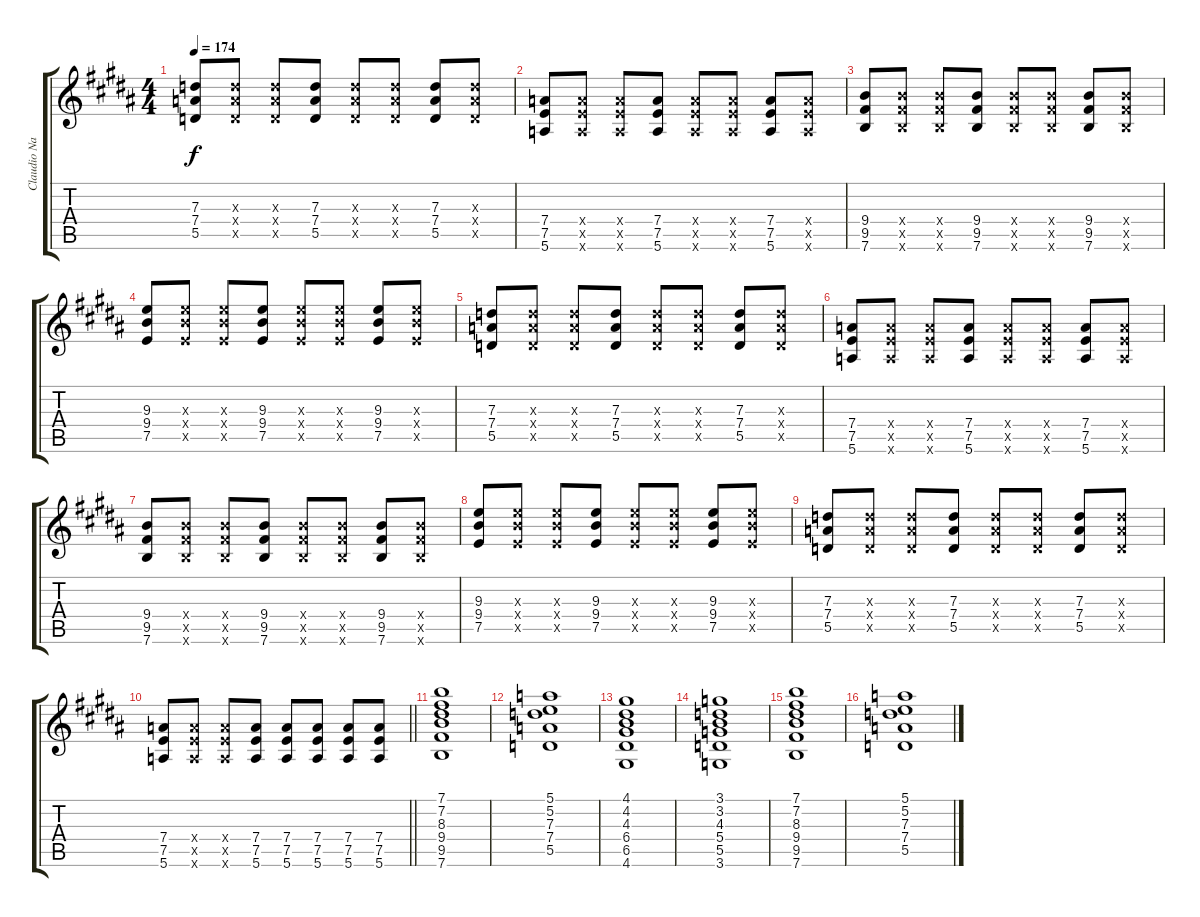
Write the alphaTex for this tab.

\track ("Claudio Narea (Guitarra)" "Claudio Na") {instrument distortionguitar}
\staff {score tabs}
\tuning (E4 B3 G3 D3 A2 E2) {hide}
\ts (4 4)
\tempo 174
\clef g2
\ks b
(7.3 7.4 5.5).8{dy f} (7.3{x} 7.4{x} 5.5{x}).8 (7.3{x} 7.4{x} 5.5{x}).8 (7.3 7.4 5.5).8 (7.3{x} 7.4{x} 5.5{x}).8 (7.3{x} 7.4{x} 5.5{x}).8 (7.3 7.4 5.5).8 (7.3{x} 7.4{x} 5.5{x}).8 |
(7.4 7.5 5.6).8 (7.4{x} 7.5{x} 5.6{x}).8 (7.4{x} 7.5{x} 5.6{x}).8 (7.4 7.5 5.6).8 (7.4{x} 7.5{x} 5.6{x}).8 (7.4{x} 7.5{x} 5.6{x}).8 (7.4 7.5 5.6).8 (7.4{x} 7.5{x} 5.6{x}).8 |
(9.4 9.5 7.6).8 (9.4{x} 9.5{x} 7.6{x}).8 (9.4{x} 9.5{x} 7.6{x}).8 (9.4 9.5 7.6).8 (9.4{x} 9.5{x} 7.6{x}).8 (9.4{x} 9.5{x} 7.6{x}).8 (9.4 9.5 7.6).8 (9.4{x} 9.5{x} 7.6{x}).8 |
(9.3 9.4 7.5).8 (9.3{x} 9.4{x} 7.5{x}).8 (9.3{x} 9.4{x} 7.5{x}).8 (9.3 9.4 7.5).8 (9.3{x} 9.4{x} 7.5{x}).8 (9.3{x} 9.4{x} 7.5{x}).8 (9.3 9.4 7.5).8 (9.3{x} 9.4{x} 7.5{x}).8 |
(7.3 7.4 5.5).8 (7.3{x} 7.4{x} 5.5{x}).8 (7.3{x} 7.4{x} 5.5{x}).8 (7.3 7.4 5.5).8 (7.3{x} 7.4{x} 5.5{x}).8 (7.3{x} 7.4{x} 5.5{x}).8 (7.3 7.4 5.5).8 (7.3{x} 7.4{x} 5.5{x}).8 |
(7.4 7.5 5.6).8 (7.4{x} 7.5{x} 5.6{x}).8 (7.4{x} 7.5{x} 5.6{x}).8 (7.4 7.5 5.6).8 (7.4{x} 7.5{x} 5.6{x}).8 (7.4{x} 7.5{x} 5.6{x}).8 (7.4 7.5 5.6).8 (7.4{x} 7.5{x} 5.6{x}).8 |
(9.4 9.5 7.6).8 (9.4{x} 9.5{x} 7.6{x}).8 (9.4{x} 9.5{x} 7.6{x}).8 (9.4 9.5 7.6).8 (9.4{x} 9.5{x} 7.6{x}).8 (9.4{x} 9.5{x} 7.6{x}).8 (9.4 9.5 7.6).8 (9.4{x} 9.5{x} 7.6{x}).8 |
(9.3 9.4 7.5).8 (9.3{x} 9.4{x} 7.5{x}).8 (9.3{x} 9.4{x} 7.5{x}).8 (9.3 9.4 7.5).8 (9.3{x} 9.4{x} 7.5{x}).8 (9.3{x} 9.4{x} 7.5{x}).8 (9.3 9.4 7.5).8 (9.3{x} 9.4{x} 7.5{x}).8 |
(7.3 7.4 5.5).8 (7.3{x} 7.4{x} 5.5{x}).8 (7.3{x} 7.4{x} 5.5{x}).8 (7.3 7.4 5.5).8 (7.3{x} 7.4{x} 5.5{x}).8 (7.3{x} 7.4{x} 5.5{x}).8 (7.3 7.4 5.5).8 (7.3{x} 7.4{x} 5.5{x}).8 |
\barLineRight lightlight
(7.4 7.5 5.6).8 (7.4{x} 7.5{x} 5.6{x}).8 (7.4{x} 7.5{x} 5.6{x}).8 (7.4 7.5 5.6).8 (7.4 7.5 5.6).8 (7.4 7.5 5.6).8 (7.4 7.5 5.6).8 (7.4 7.5 5.6).8 |
(7.1 7.2 8.3 9.4 9.5 7.6).1{volume 10} |
(5.1 5.2 7.3 7.4 5.5).1 |
(4.1 4.2 4.3 6.4 6.5 4.6).1 |
(3.1 3.2 4.3 5.4 5.5 3.6).1 |
(7.1 7.2 8.3 9.4 9.5 7.6).1 |
(5.1 5.2 7.3 7.4 5.5).1
